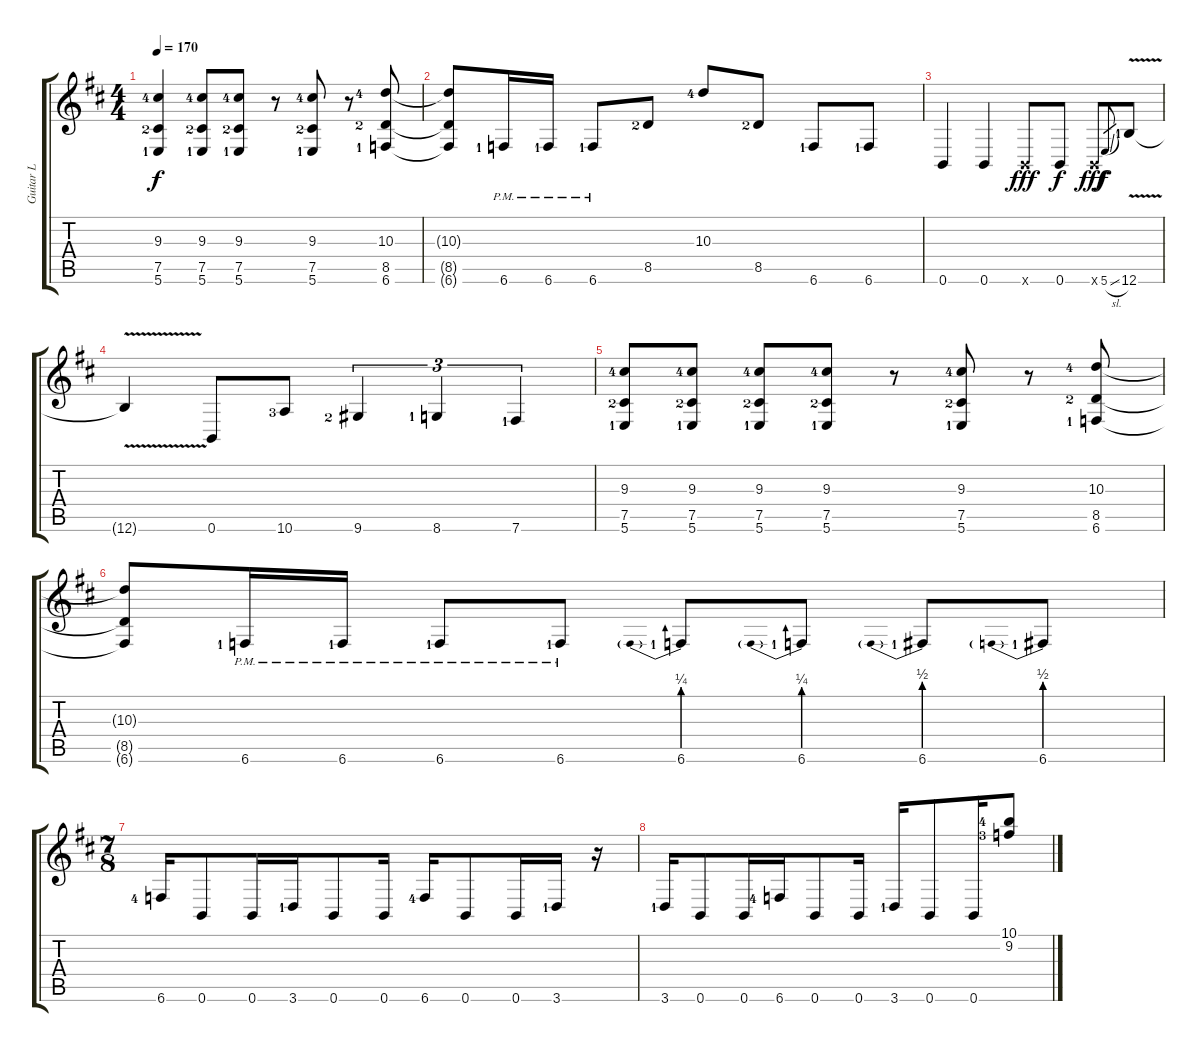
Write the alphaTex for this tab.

\track ("Guitar L" "Guitar L") {instrument distortionguitar}
\staff {score tabs}
\tuning (Db4 Ab3 E3 B2 Gb2 B1) {hide}
\ts (4 4)
\tempo 170
\clef g2
\ks bminor
(9.3{lf 5} 7.5{lf 3} 5.6{lf 2}).4{dy f} (9.3{lf 5} 7.5{lf 3} 5.6{lf 2}).8 (9.3{lf 5} 7.5{lf 3} 5.6{lf 2}).8 r.8 (9.3{lf 5} 7.5{lf 3} 5.6{lf 2}).8 r.8 (10.3{lf 5} 8.5{lf 3} 6.6{lf 2}).8 |
(10.3{t} 8.5{t} 6.6{t}).8 6.6{pm lf 2}.16 6.6{pm lf 2}.16 6.6{pm lf 2}.8 8.5{lf 3}.8 10.3{lf 5}.8 8.5{lf 3}.8 6.6{lf 2}.8 6.6{lf 2}.8 |
0.6.4 0.6.4 0.6{x}.8{dy fff} 0.6.8{dy f} 0.6{x}.8{dy fff} 5.6{sl}.8{gr dy f} 12.6{v lf 2}.8 |
12.6{t}.4 0.6.8 10.6{lf 4}.8 9.6{lf 3}.4{tu (3 2)} 8.6{lf 2}.4{tu (3 2)} 7.6{lf 2}.4{tu (3 2)} |
(9.3{lf 5} 7.5{lf 3} 5.6{lf 2}).8 (9.3{lf 5} 7.5{lf 3} 5.6{lf 2}).8 (9.3{lf 5} 7.5{lf 3} 5.6{lf 2}).8 (9.3{lf 5} 7.5{lf 3} 5.6{lf 2}).8 r.8 (9.3{lf 5} 7.5{lf 3} 5.6{lf 2}).8 r.8 (10.3{lf 5} 8.5{lf 3} 6.6{lf 2}).8 |
(10.3{t} 8.5{t} 6.6{t}).8 6.6{pm lf 2}.16 6.6{pm lf 2}.16 6.6{pm lf 2}.8 6.6{pm lf 2}.8 6.6{be (prebend 0 1 60 1) lf 2}.8 6.6{be (prebend 0 1 60 1) lf 2}.8 6.6{be (prebend 0 2 60 2) lf 2}.8 6.6{be (prebend 0 2 60 2) lf 2}.8 |
\ts (7 8)
6.6{lf 5}.16 0.6.8 0.6.16 3.6{lf 2}.16 0.6.8 0.6.16 6.6{lf 5}.16 0.6.8 0.6.16 3.6{lf 2}.16 r.16 |
3.6{lf 2}.16 0.6.8 0.6.16 6.6{lf 5}.16 0.6.8 0.6.16 3.6{lf 2}.16 0.6.8 0.6.16 (10.1{lf 5} 9.2{lf 4}).8
